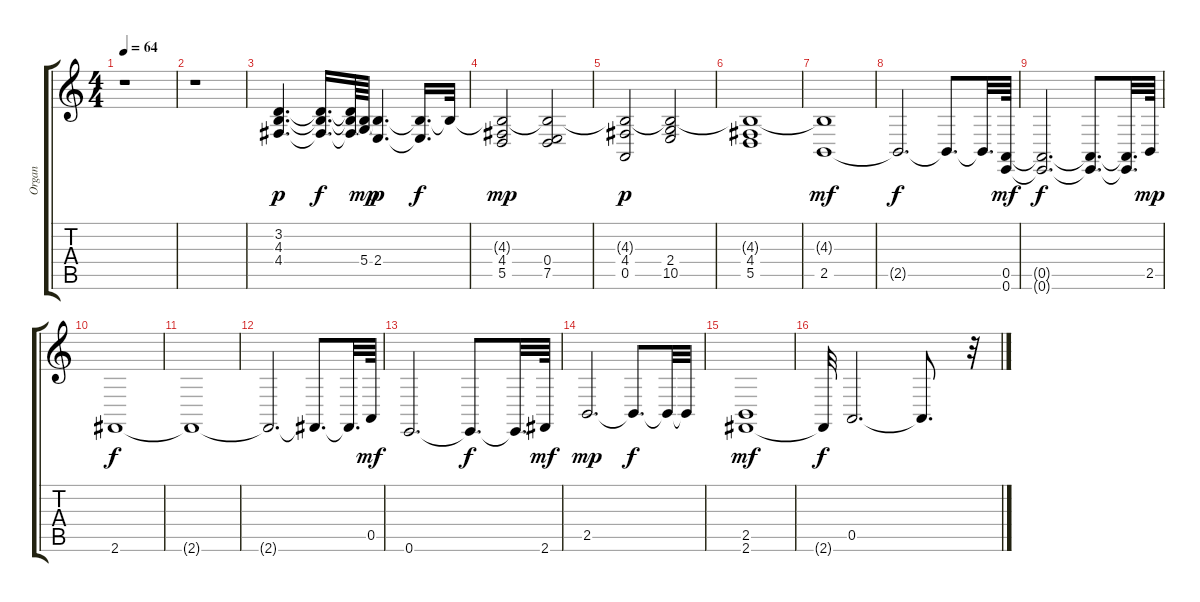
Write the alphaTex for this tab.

\track ("Organ" "Organ") {instrument drawbarorgan}
\staff {score tabs}
\tuning (E4 B3 G3 D3 A2 E2) {hide}
\ts (4 4)
\tempo 64
\clef g2
\ks c
r.1{dy p instrument drawbarorgan} |
r.1 |
(3.2 4.3 4.4).4{d balance 16} (3.2{t} 4.3{t} 4.4{t}).16{d dy f} (3.2{t} 4.3{t} 4.4{t}).64 (4.3{t} 5.4).64{dy mp} (4.3{t} 2.4).4{d dy p} (4.3{t} 2.4{t}).16{d dy f} 4.3{t}.32 |
(4.3{t} 4.4 5.5).2{dy mp} (4.3{t} 0.4 7.5).2 |
(4.3{t} 4.4 0.5).2{dy p} (4.3{t} 2.4 10.5).2 |
(4.3{t} 4.4 5.5).1 |
(4.3{t} 2.5).1{dy mf} |
2.5{t}.2{d dy f} 2.5{t}.8{d} 2.5{t}.32{d} (0.5 0.6).64{dy mf} |
(0.5{t} 0.6{t}).2{d dy f} (0.5{t} 0.6{t}).8{d} (0.5{t} 0.6{t}).32{d} 2.5.64{dy mp} |
2.6.1{dy f} |
2.6{t}.1 |
2.6{t}.2{d} 2.6{t}.8{d} 2.6{t}.32{d} 0.5.64{dy mf} |
0.6.2{d} 0.6{t}.8{d dy f} 0.6{t}.32{d} 2.6.64{dy mf} |
2.5.2{d dy mp} 2.5{t}.8{d dy f} 2.5{t}.32 2.5{t}.32 |
(2.5 2.6).1{dy mf} |
2.6{t}.32{dy f} 0.5.2{d} 0.5{t}.8{d} r.32
